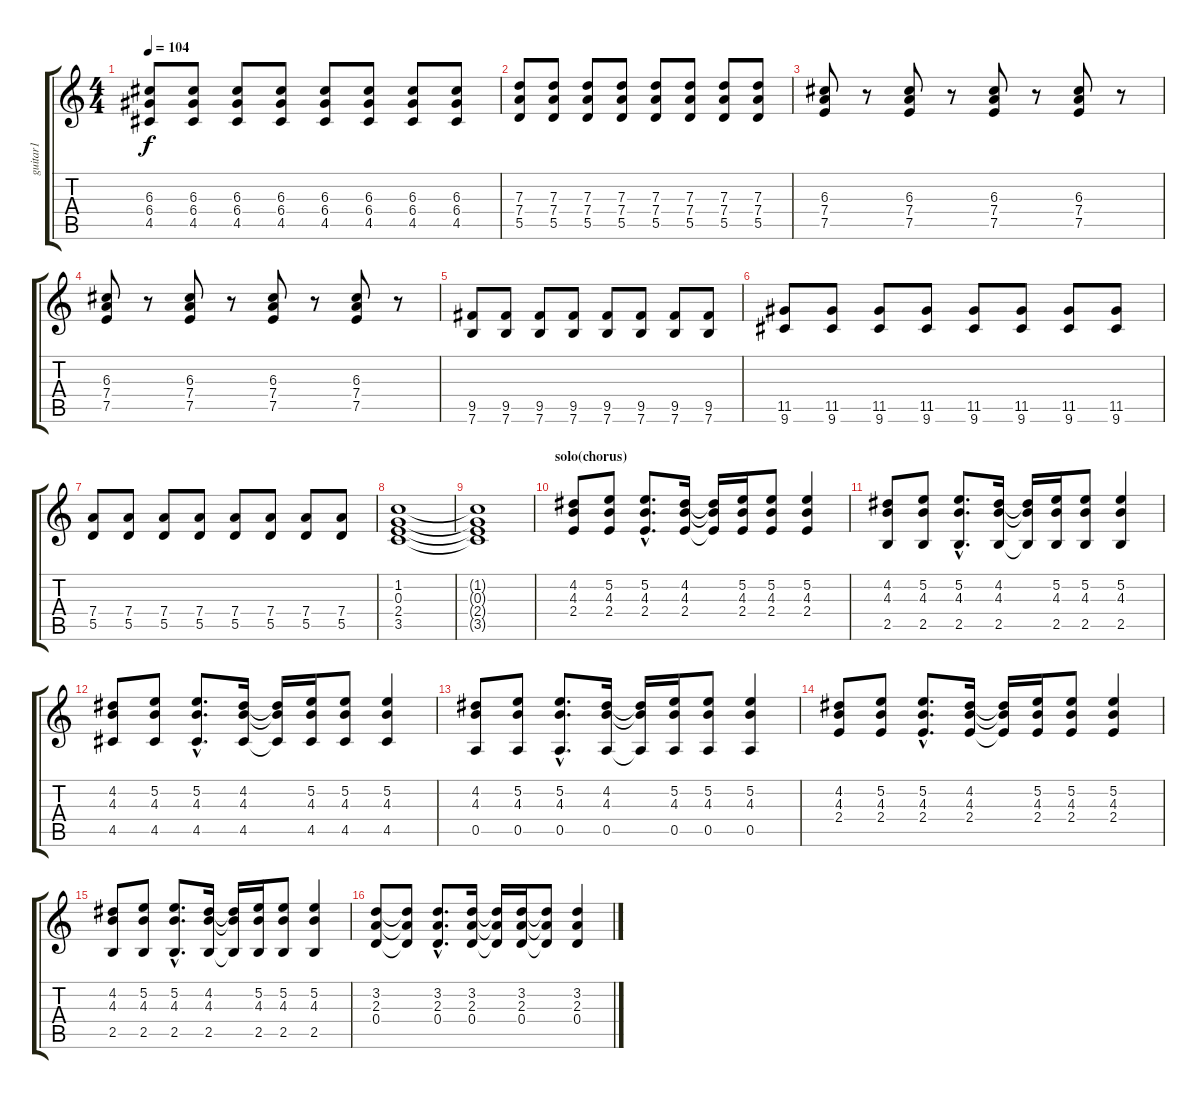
\track ("guitar1" "guitar1") {instrument distortionguitar}
\staff {score tabs}
\tuning (E4 B3 G3 D3 A2 E2) {hide}
\ts (4 4)
\tempo 104
\clef g2
\ks c
(6.3 6.4 4.5).8{dy f} (6.3 6.4 4.5).8 (6.3 6.4 4.5).8 (6.3 6.4 4.5).8 (6.3 6.4 4.5).8 (6.3 6.4 4.5).8 (6.3 6.4 4.5).8 (6.3 6.4 4.5).8 |
(7.3 7.4 5.5).8 (7.3 7.4 5.5).8 (7.3 7.4 5.5).8 (7.3 7.4 5.5).8 (7.3 7.4 5.5).8 (7.3 7.4 5.5).8 (7.3 7.4 5.5).8 (7.3 7.4 5.5).8 |
(6.3 7.4 7.5).8 r.8 (6.3 7.4 7.5).8 r.8 (6.3 7.4 7.5).8 r.8 (6.3 7.4 7.5).8 r.8 |
(6.3 7.4 7.5).8 r.8 (6.3 7.4 7.5).8 r.8 (6.3 7.4 7.5).8 r.8 (6.3 7.4 7.5).8 r.8 |
(9.5 7.6).8 (9.5 7.6).8 (9.5 7.6).8 (9.5 7.6).8 (9.5 7.6).8 (9.5 7.6).8 (9.5 7.6).8 (9.5 7.6).8 |
(11.5 9.6).8 (11.5 9.6).8 (11.5 9.6).8 (11.5 9.6).8 (11.5 9.6).8 (11.5 9.6).8 (11.5 9.6).8 (11.5 9.6).8 |
(7.4 5.5).8 (7.4 5.5).8 (7.4 5.5).8 (7.4 5.5).8 (7.4 5.5).8 (7.4 5.5).8 (7.4 5.5).8 (7.4 5.5).8 |
(1.2 0.3 2.4 3.5).1 |
(1.2{t} 0.3{t} 2.4{t} 3.5{t}).1 |
\section ("" "solo(chorus)")
(4.2 4.3 2.4).8 (5.2 4.3 2.4).8 (5.2{hac} 4.3{hac} 2.4{hac}).8{d} (4.2 4.3 2.4).16 (4.2{t} 4.3{t} 2.4{t}).16 (5.2 4.3 2.4).16 (5.2 4.3 2.4).8 (5.2 4.3 2.4).4 |
(4.2 4.3 2.5).8 (5.2 4.3 2.5).8 (5.2{hac} 4.3{hac} 2.5{hac}).8{d} (4.2 4.3 2.5).16 (4.2{t} 4.3{t} 2.5{t}).16 (5.2 4.3 2.5).16 (5.2 4.3 2.5).8 (5.2 4.3 2.5).4 |
(4.2 4.3 4.5).8 (5.2 4.3 4.5).8 (5.2{hac} 4.3{hac} 4.5{hac}).8{d} (4.2 4.3 4.5).16 (4.2{t} 4.3{t} 4.5{t}).16 (5.2 4.3 4.5).16 (5.2 4.3 4.5).8 (5.2 4.3 4.5).4 |
(4.2 4.3 0.5).8 (5.2 4.3 0.5).8 (5.2{hac} 4.3{hac} 0.5{hac}).8{d} (4.2 4.3 0.5).16 (4.2{t} 4.3{t} 0.5{t}).16 (5.2 4.3 0.5).16 (5.2 4.3 0.5).8 (5.2 4.3 0.5).4 |
(4.2 4.3 2.4).8 (5.2 4.3 2.4).8 (5.2{hac} 4.3{hac} 2.4{hac}).8{d} (4.2 4.3 2.4).16 (4.2{t} 4.3{t} 2.4{t}).16 (5.2 4.3 2.4).16 (5.2 4.3 2.4).8 (5.2 4.3 2.4).4 |
(4.2 4.3 2.5).8 (5.2 4.3 2.5).8 (5.2{hac} 4.3{hac} 2.5{hac}).8{d} (4.2 4.3 2.5).16 (4.2{t} 4.3{t} 2.5{t}).16 (5.2 4.3 2.5).16 (5.2 4.3 2.5).8 (5.2 4.3 2.5).4 |
(3.2 2.3 0.4).8 (3.2{t} 2.3{t} 0.4{t}).8 (3.2{hac} 2.3{hac} 0.4{hac}).8{d} (3.2 2.3 0.4).16 (3.2{t} 2.3{t} 0.4{t}).16 (3.2 2.3 0.4).16 (3.2{t} 2.3{t} 0.4{t}).8 (3.2 2.3 0.4).4
